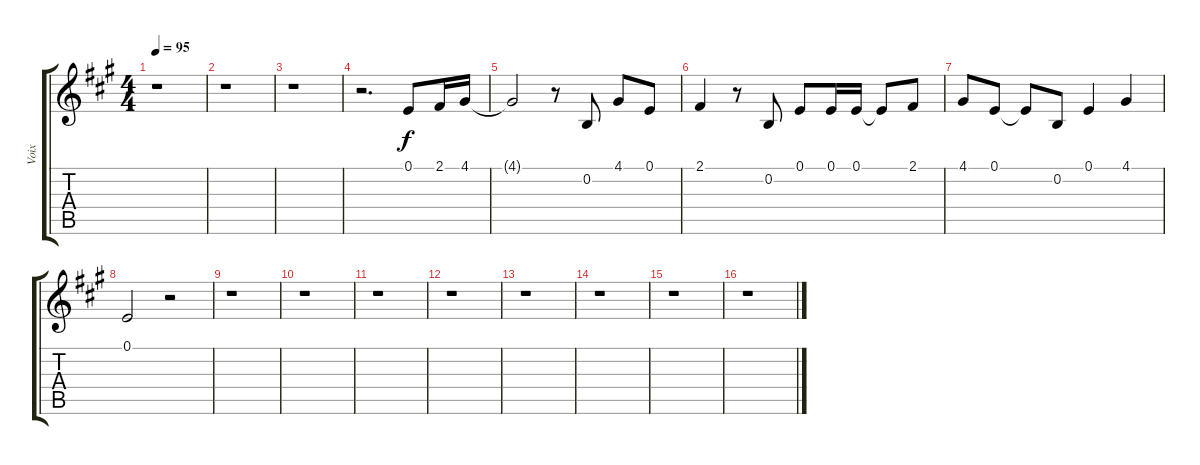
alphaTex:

\track ("Voix" "Voix") {instrument drawbarorgan}
\staff {score tabs}
\tuning (E4 B3 G3 D3 A2 E2) {hide}
\ts (4 4)
\tempo 95
\clef g2
\ks a
r.1{dy f instrument drawbarorgan} |
r.1 |
r.1 |
r.2{d} 0.1.8 2.1.16 4.1.16 |
4.1{t}.2 r.8 0.2.8 4.1.8 0.1.8 |
2.1.4 r.8 0.2.8 0.1.8 0.1.16 0.1.16 0.1{t}.8 2.1.8 |
4.1.8 0.1.8 0.1{t}.8 0.2.8 0.1.4 4.1.4 |
0.1.2 r.2 |
r.1 |
r.1 |
r.1 |
r.1 |
r.1 |
r.1 |
r.1 |
r.1
